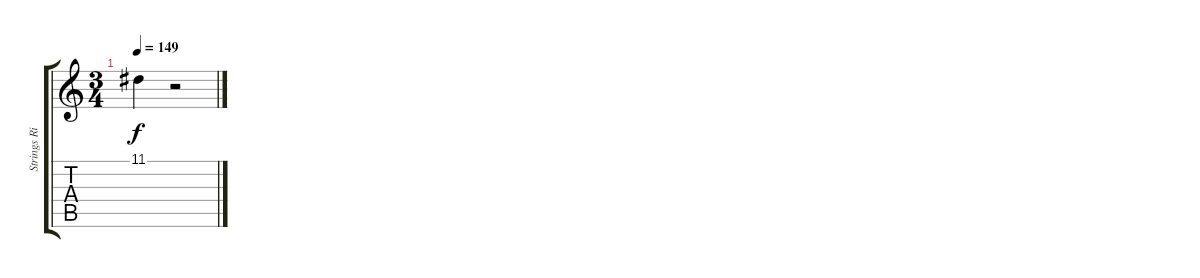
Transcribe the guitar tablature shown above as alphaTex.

\track ("Strings Right" "Strings Ri") {instrument stringensemble1}
\staff {score tabs}
\tuning (E4 B3 G3 D3 A2 E2) {hide}
\ts (3 4)
\tempo 149
\clef g2
\ks c
11.1.4{dy f} r.2
